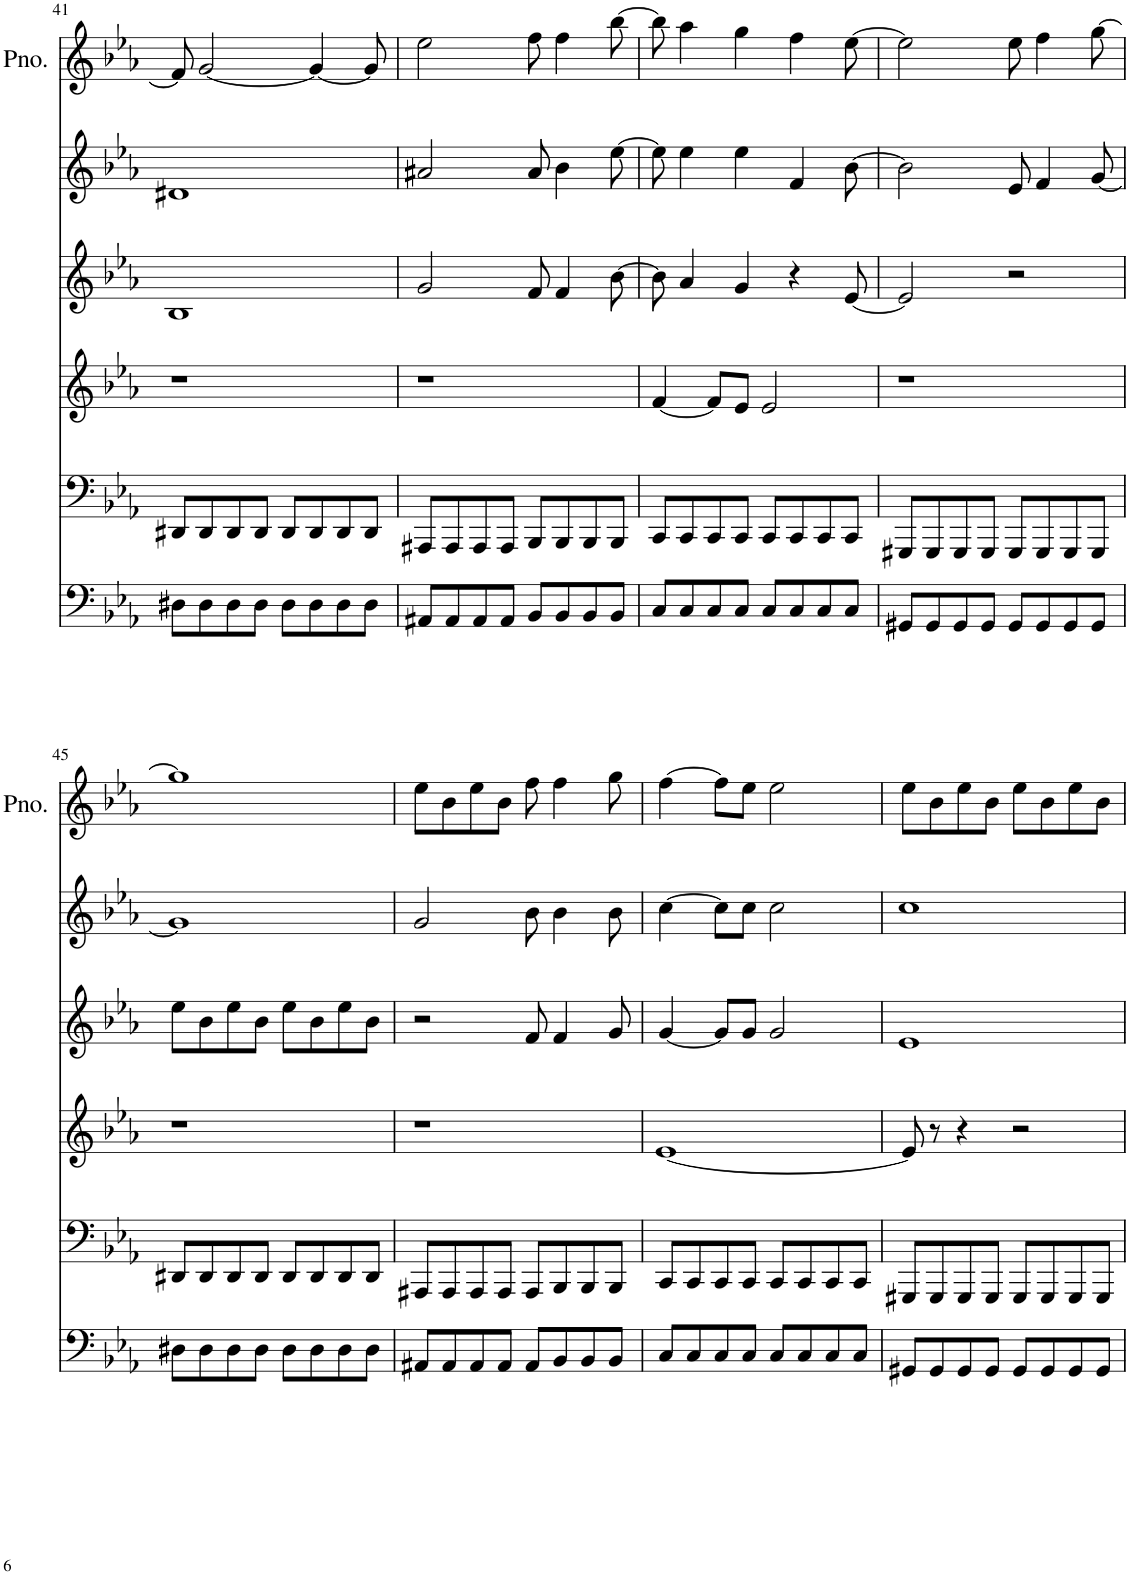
**kern	**kern	**kern	**kern	**kern	**kern
*part6	*part5	*part4	*part3	*part2	*part1
*staff6	*staff5	*staff4	*staff3	*staff2	*staff1
*I"Piano	*I"Piano	*I"Piano	*I"Piano	*I"Piano	*I"Piano
*I'Pno	*I'Pno	*I'Pno	*I'Pno	*I'Pno	*I'Pno.
!!LO:PB:g=z
*clefF4	*clefF4	*clefG2	*clefG2	*clefG2	*clefG2
*k[b-e-a-]	*k[b-e-a-]	*k[b-e-a-]	*k[b-e-a-]	*k[b-e-a-]	*k[b-e-a-]
*M4/4	*M4/4	*M4/4	*M4/4	*M4/4	*M4/4
=41	=41	=41	=41	=41	=41
8D#X\L	8DD#X/L	1r	1B-	1d#X	8f/]
8D#\	8DD#/	.	.	.	[2g/
8D#\	8DD#/	.	.	.	.
8D#\J	8DD#/J	.	.	.	.
8D#\L	8DD#/L	.	.	.	.
8D#\	8DD#/	.	.	.	4g/_
8D#\	8DD#/	.	.	.	.
8D#\J	8DD#/J	.	.	.	8g/]
=42	=42	=42	=42	=42	=42
8AA#X/L	8AAA#X/L	1r	2g/	2a#X/	2ee-\
8AA#/	8AAA#/	.	.	.	.
8AA#/	8AAA#/	.	.	.	.
8AA#/J	8AAA#/J	.	.	.	.
8BB-/L	8BBB-/L	.	8f/	8a#/	8ff\
8BB-/	8BBB-/	.	4f/	4b-\	4ff\
8BB-/	8BBB-/	.	.	.	.
8BB-/J	8BBB-/J	.	[8b-\	[8ee-\	[8bb-\
=43	=43	=43	=43	=43	=43
8C/L	8CC/L	[4f/	8b-\]	8ee-\]	8bb-\]
8C/	8CC/	.	4a-/	4ee-\	4aa-\
8C/	8CC/	8f/L]	.	.	.
8C/J	8CC/J	8e-/J	4g/	4ee-\	4gg\
8C/L	8CC/L	2e-/	.	.	.
8C/	8CC/	.	4r	4f/	4ff\
8C/	8CC/	.	.	.	.
8C/J	8CC/J	.	[8e-/	[8b-\	[8ee-\
=44	=44	=44	=44	=44	=44
8GG#X/L	8GGG#X/L	1r	2e-/]	2b-\]	2ee-\]
8GG#/	8GGG#/	.	.	.	.
8GG#/	8GGG#/	.	.	.	.
8GG#/J	8GGG#/J	.	.	.	.
8GG#/L	8GGG#/L	.	2r	8e-/	8ee-\
8GG#/	8GGG#/	.	.	4f/	4ff\
8GG#/	8GGG#/	.	.	.	.
8GG#/J	8GGG#/J	.	.	[8g/	[8gg\
!!LO:LB:g=z
=45	=45	=45	=45	=45	=45
8D#X\L	8DD#X/L	1r	8ee-\L	1g]	1gg]
8D#\	8DD#/	.	8b-\	.	.
8D#\	8DD#/	.	8ee-\	.	.
8D#\J	8DD#/J	.	8b-\J	.	.
8D#\L	8DD#/L	.	8ee-\L	.	.
8D#\	8DD#/	.	8b-\	.	.
8D#\	8DD#/	.	8ee-\	.	.
8D#\J	8DD#/J	.	8b-\J	.	.
=46	=46	=46	=46	=46	=46
8AA#X/L	8AAA#X/L	1r	2r	2g/	8ee-\L
8AA#/	8AAA#/	.	.	.	8b-\
8AA#/	8AAA#/	.	.	.	8ee-\
8AA#/J	8AAA#/J	.	.	.	8b-\J
8AA#/L	8AAA#/L	.	8f/	8b-\	8ff\
8BB-/	8BBB-/	.	4f/	4b-\	4ff\
8BB-/	8BBB-/	.	.	.	.
8BB-/J	8BBB-/J	.	8g/	8b-\	8gg\
=47	=47	=47	=47	=47	=47
8C/L	8CC/L	[1e-	[4g/	[4cc\	[4ff\
8C/	8CC/	.	.	.	.
8C/	8CC/	.	8g/L]	8cc\L]	8ff\L]
8C/J	8CC/J	.	8g/J	8cc\J	8ee-\J
8C/L	8CC/L	.	2g/	2cc\	2ee-\
8C/	8CC/	.	.	.	.
8C/	8CC/	.	.	.	.
8C/J	8CC/J	.	.	.	.
=48	=48	=48	=48	=48	=48
8GG#X/L	8GGG#X/L	8e-/]	1e-	1cc	8ee-\L
8GG#/	8GGG#/	8r	.	.	8b-\
8GG#/	8GGG#/	4r	.	.	8ee-\
8GG#/J	8GGG#/J	.	.	.	8b-\J
8GG#/L	8GGG#/L	2r	.	.	8ee-\L
8GG#/	8GGG#/	.	.	.	8b-\
8GG#/	8GGG#/	.	.	.	8ee-\
8GG#/J	8GGG#/J	.	.	.	8b-\J
=	=	=	=	=	=
*-	*-	*-	*-	*-	*-
